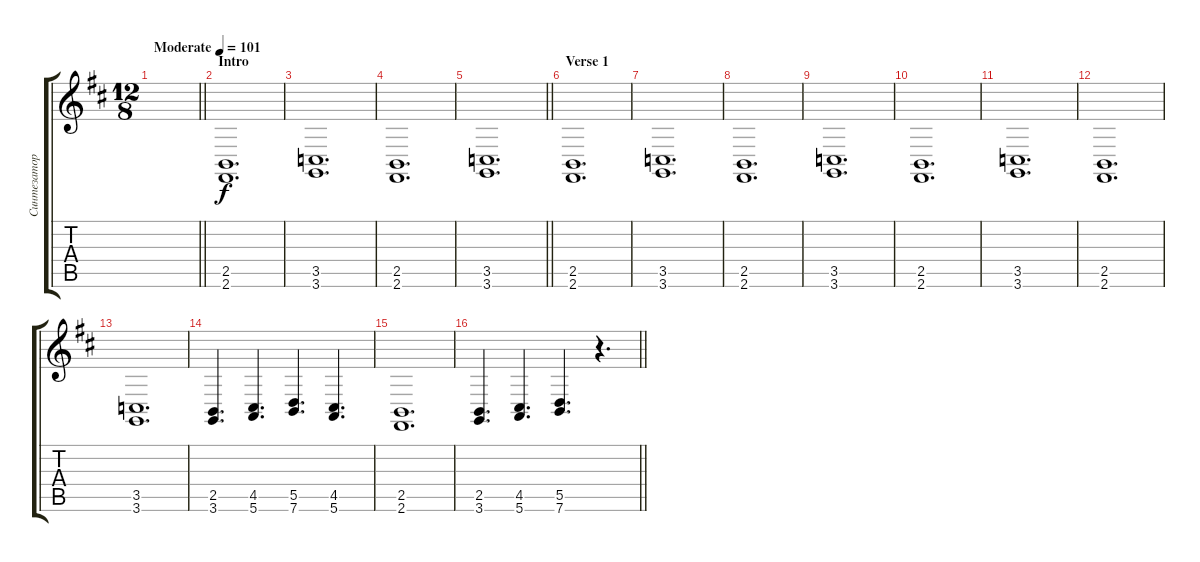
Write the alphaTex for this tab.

\track ("Синтезатор" "Синтезатор") {instrument pad7halo}
\staff {score tabs}
\tuning (E4 B3 G3 D3 A2 E2) {hide}
\ts (12 8)
\tempo (101 "Moderate")
\clef g2
\barLineRight lightlight
\ks bminor
|
\section ("" "Intro")
(2.5 2.6).1{d} |
(3.5 3.6).1{d} |
(2.5 2.6).1{d} |
\barLineRight lightlight
(3.5 3.6).1{d} |
\section ("" "Verse 1")
(2.5 2.6).1{d} |
(3.5 3.6).1{d} |
(2.5 2.6).1{d} |
(3.5 3.6).1{d} |
(2.5 2.6).1{d} |
(3.5 3.6).1{d} |
(2.5 2.6).1{d} |
(3.5 3.6).1{d} |
(2.5 3.6).4{d} (4.5 5.6).4{d} (5.5 7.6).4{d} (4.5 5.6).4{d} |
(2.5 2.6).1{d} |
\barLineRight lightlight
(2.5 3.6).4{d} (4.5 5.6).4{d} (5.5 7.6).4{d} r.4{d}
